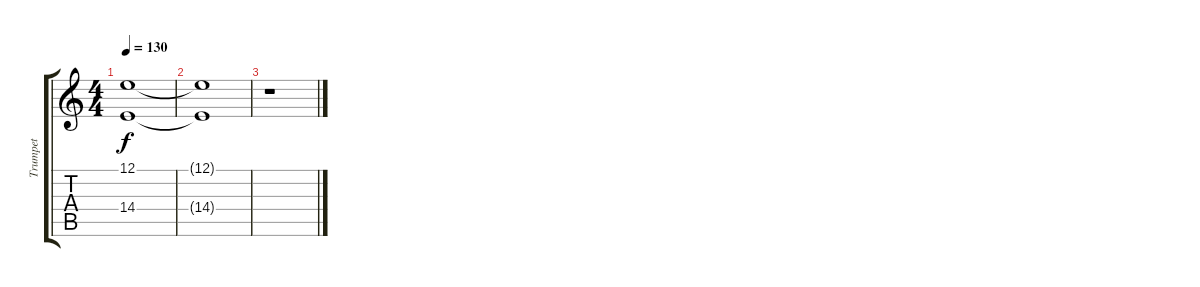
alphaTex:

\track ("Trumpet" "Trumpet") {instrument trumpet}
\staff {score tabs}
\tuning (E4 B3 G3 D3 A2 E2) {hide}
\ts (4 4)
\tempo 130
\clef g2
\ks c
(12.1{t} 14.4{t}).1{dy f} |
(12.1{t} 14.4{t}).1 |
r.1
